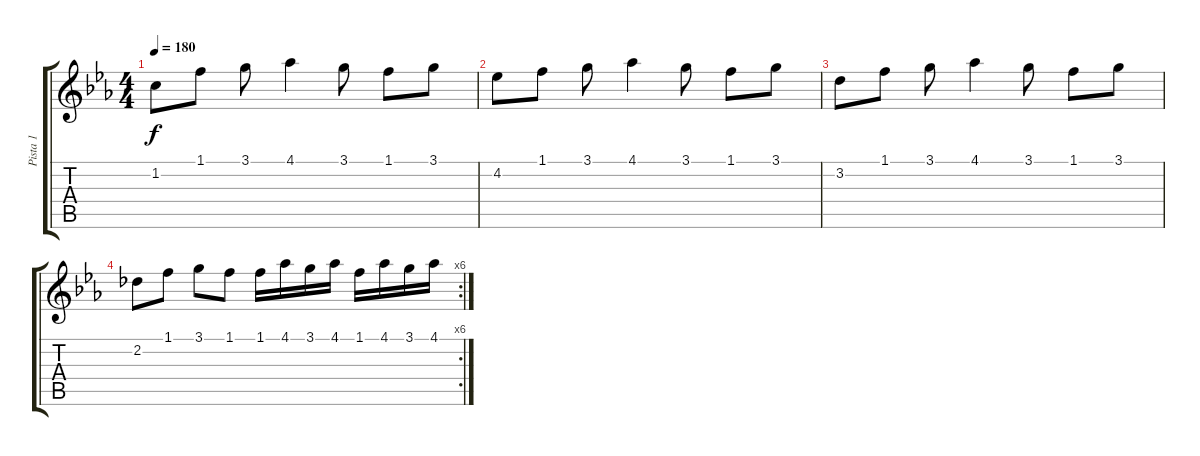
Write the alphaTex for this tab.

\track ("Pista 1" "Pista 1") {instrument distortionguitar}
\staff {score tabs}
\tuning (E4 B3 G3 D3 A2 E2) {hide}
\ts (4 4)
\tempo 180
\clef g2
\ks eb
1.2.8{dy f instrument distortionguitar} 1.1.8 3.1.8 4.1.4 3.1.8 1.1.8 3.1.8 |
4.2.8 1.1.8 3.1.8 4.1.4 3.1.8 1.1.8 3.1.8 |
3.2.8 1.1.8 3.1.8 4.1.4 3.1.8 1.1.8 3.1.8 |
\rc 6
2.2.8 1.1.8 3.1.8 1.1.8 1.1.16 4.1.16 3.1.16 4.1.16 1.1.16 4.1.16 3.1.16 4.1.16
